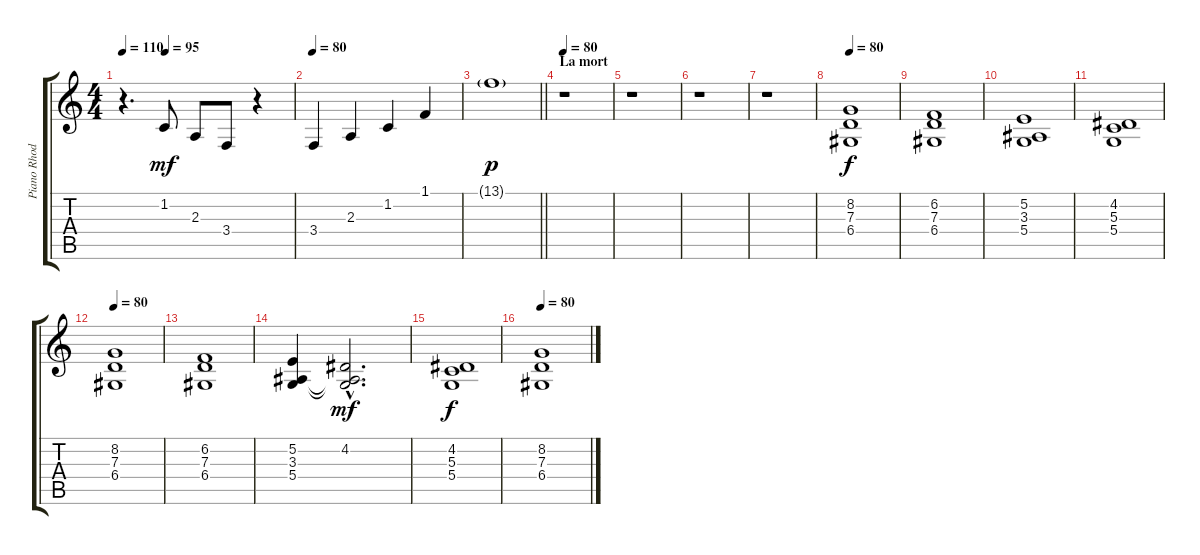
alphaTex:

\track ("Piano Rhodes" "Piano Rhod") {instrument electricpiano1}
\staff {score tabs}
\tuning (E4 B3 G3 D3 A2 E2) {hide}
\ts (4 4)
\tempo 110
\tempo (95 0.25)
\clef g2
\ks c
r.4{d dy mf} 1.2.8 2.3.8 3.4.8 r.4 |
\tempo 80
3.4.4 2.3.4 1.2.4 1.1.4 |
\barLineRight lightlight
13.1{g}.1{dy p volume 0} |
\section ("" "La mort")
\tempo 80
r.1 |
r.1 |
r.1 |
r.1 |
\tempo 80
(8.2 7.3 6.4).1{dy f volume 9} |
(6.2 7.3 6.4).1 |
(5.2 3.3 5.4).1 |
(4.2 5.3 5.4).1 |
\tempo 80
(8.2 7.3 6.4).1{volume 9} |
(6.2 7.3 6.4).1 |
(5.2 3.3 5.4).4 (4.2{hac} 3.3{hac t} 5.4{hac t}).2{d dy mf} |
(4.2 5.3 5.4).1{dy f} |
\tempo 80
(8.2 7.3 6.4).1{volume 9}
